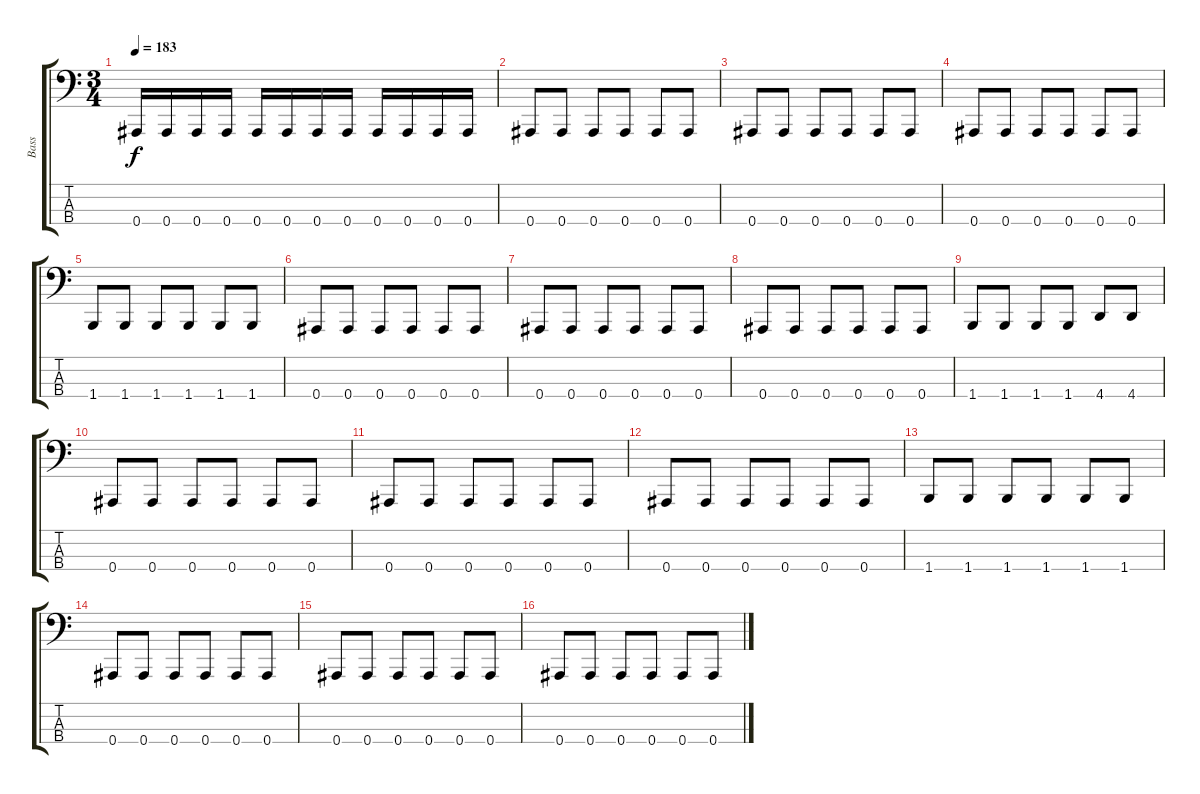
\track ("Bass" "Bass") {instrument electricbassfinger}
\staff {score tabs}
\tuning (Db2 Ab1 Eb1 Bb0) {hide}
\ts (3 4)
\tempo 183
\clef f4
\ks c
0.4.16{dy f} 0.4.16 0.4.16 0.4.16 0.4.16 0.4.16 0.4.16 0.4.16 0.4.16 0.4.16 0.4.16 0.4.16 |
0.4.8 0.4.8 0.4.8 0.4.8 0.4.8 0.4.8 |
0.4.8 0.4.8 0.4.8 0.4.8 0.4.8 0.4.8 |
0.4.8 0.4.8 0.4.8 0.4.8 0.4.8 0.4.8 |
1.4.8 1.4.8 1.4.8 1.4.8 1.4.8 1.4.8 |
0.4.8 0.4.8 0.4.8 0.4.8 0.4.8 0.4.8 |
0.4.8 0.4.8 0.4.8 0.4.8 0.4.8 0.4.8 |
0.4.8 0.4.8 0.4.8 0.4.8 0.4.8 0.4.8 |
1.4.8 1.4.8 1.4.8 1.4.8 4.4.8 4.4.8 |
0.4.8 0.4.8 0.4.8 0.4.8 0.4.8 0.4.8 |
0.4.8 0.4.8 0.4.8 0.4.8 0.4.8 0.4.8 |
0.4.8 0.4.8 0.4.8 0.4.8 0.4.8 0.4.8 |
1.4.8 1.4.8 1.4.8 1.4.8 1.4.8 1.4.8 |
0.4.8 0.4.8 0.4.8 0.4.8 0.4.8 0.4.8 |
0.4.8 0.4.8 0.4.8 0.4.8 0.4.8 0.4.8 |
0.4.8 0.4.8 0.4.8 0.4.8 0.4.8 0.4.8
